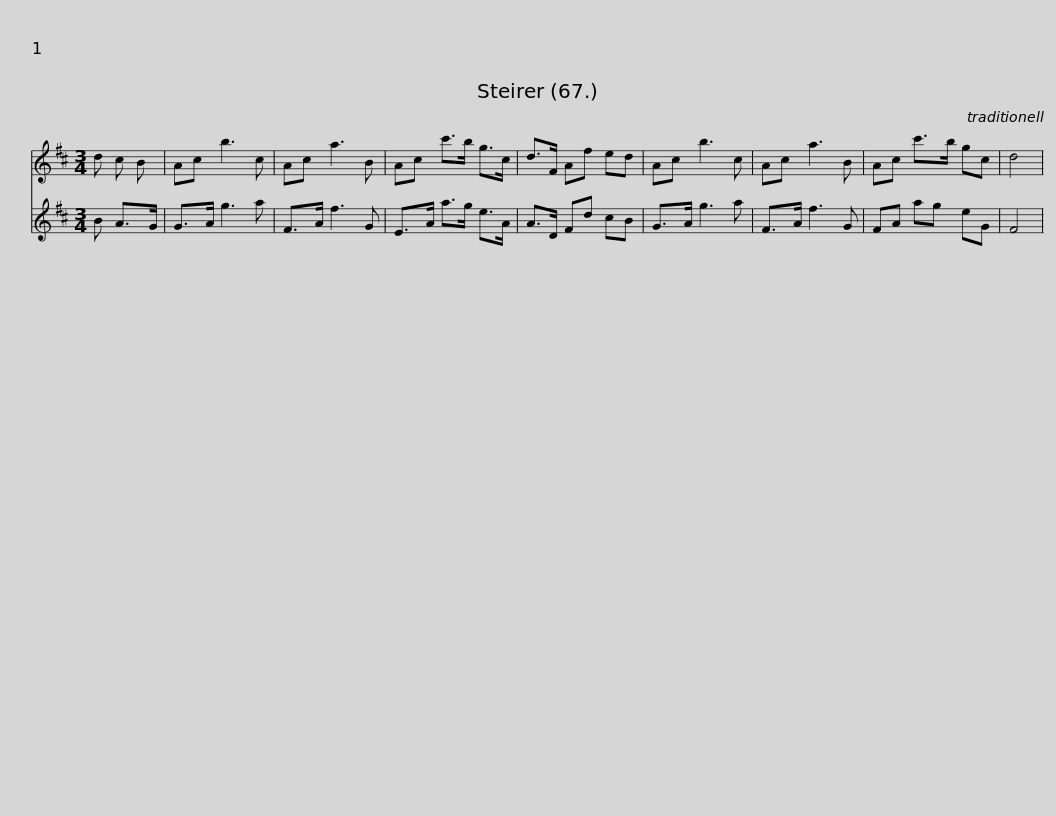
X:1
%%score 1 2
L:1/8
M:3/4
I:linebreak $
K:D
V:1 treble
V:2 treble
V:1
 d c B | Ac b3 c | Ac a3 B | Ac c'>b g>c | d>F Af ed | %5
 Ac b3 c | Ac a3 B |$ Ac c'>b gc | d4 | %9
V:2
 B A>G | G>A g3 a | F>A f3 G | E>A a>g e>A | A>D Fd cB | %5
 G>A g3 a | F>A f3 G |$ FA ag eG | F4 | %9
